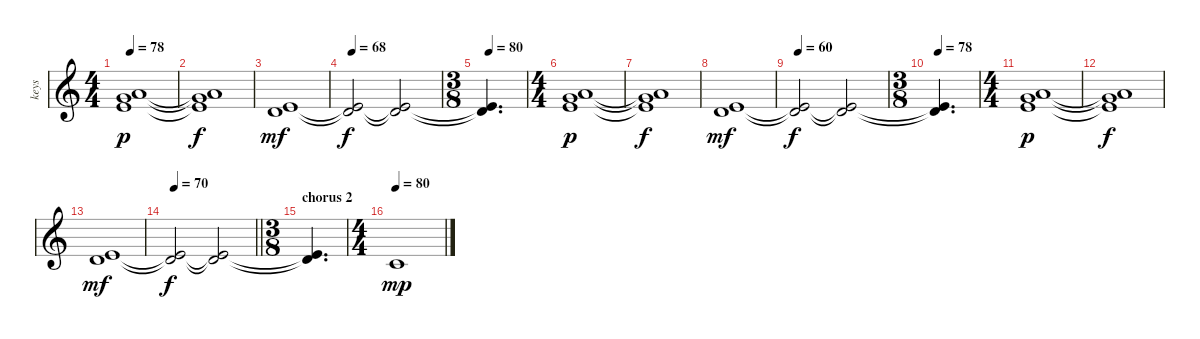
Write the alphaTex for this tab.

\track ("keys" "keys") {instrument pad8sweep}
\staff {score}
\tuning (E4 B3 G3 D3 A2 E2) {hide}
\ts (4 4)
\tempo 78
\clef g2
\ks c
(5.1 5.2 12.3).1{dy p volume 7} |
(5.1{t} 5.2{t} 12.3{t}).1{dy f} |
(0.1 3.2).1{dy mf} |
\tempo 68
(0.1{t} 3.2{t}).2{dy f} (0.1{t} 3.2{t}).2{volume 4} |
\ts (3 8)
\tempo (80 0.08333333333333333)
(0.1{t} 3.2{t}).4{d} |
\ts (4 4)
(5.1 5.2 12.3).1{dy p volume 7} |
(5.1{t} 5.2{t} 12.3{t}).1{dy f} |
(0.1 3.2).1{dy mf} |
\tempo 60
(0.1{t} 3.2{t}).2{dy f} (0.1{t} 3.2{t}).2{volume 4} |
\ts (3 8)
\tempo 78
(0.1{t} 3.2{t}).4{d} |
\ts (4 4)
(5.1 5.2 12.3).1{dy p volume 7} |
(5.1{t} 5.2{t} 12.3{t}).1{dy f} |
(0.1 3.2).1{dy mf} |
\tempo 70
\barLineRight lightlight
(0.1{t} 3.2{t}).2{dy f} (0.1{t} 3.2{t}).2{volume 4} |
\ts (3 8)
\section ("" "chorus 2")
(0.1{t} 3.2{t}).4{d} |
\ts (4 4)
\tempo 80
1.2.1{dy mp volume 7}
